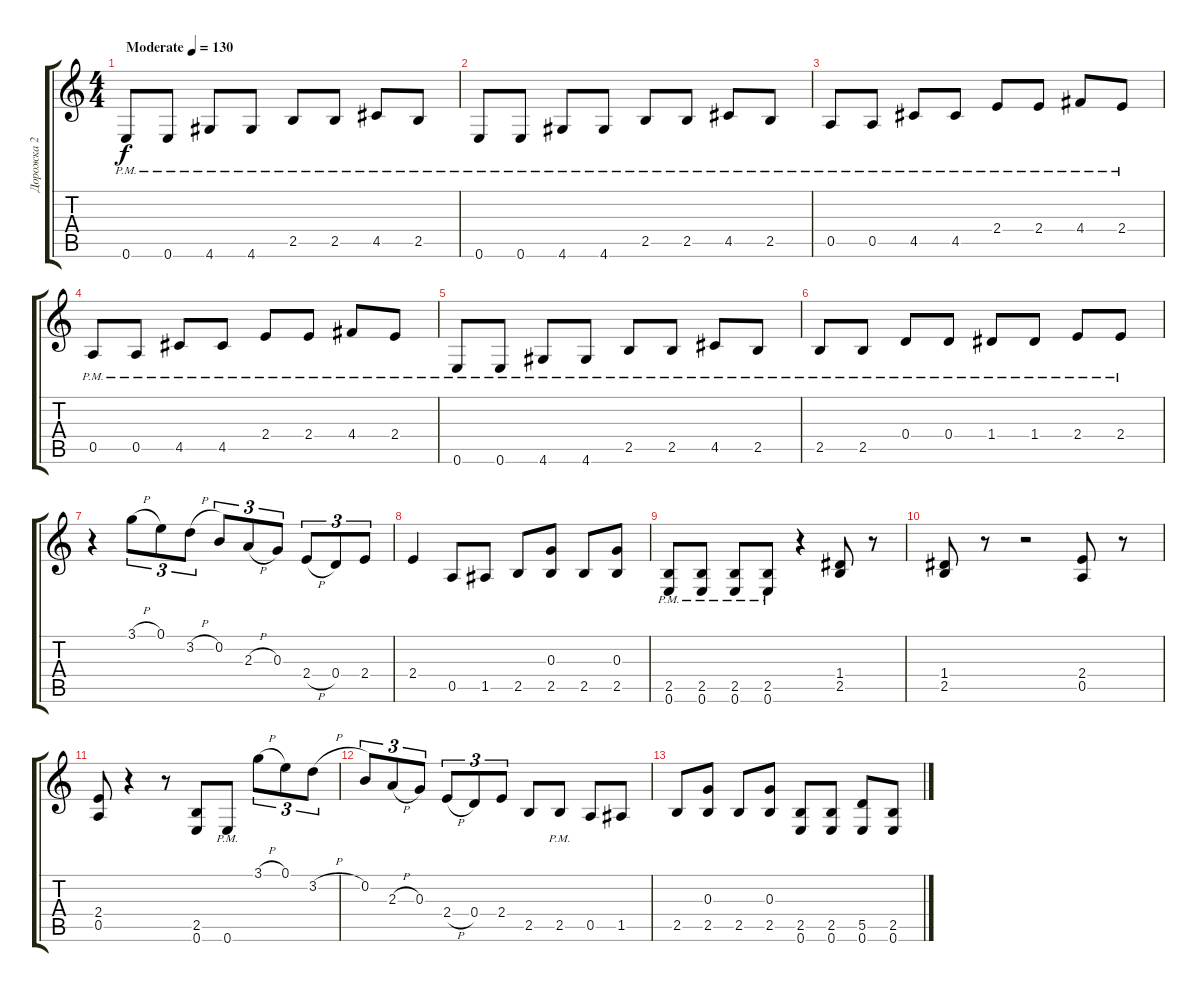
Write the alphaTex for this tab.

\track ("Дорожка 2" "Дорожка 2") {instrument overdrivenguitar}
\staff {score tabs}
\tuning (E4 B3 G3 D3 A2 E2) {hide}
\ts (4 4)
\tempo (130 "Moderate")
\clef g2
\ks c
0.6{pm}.8{dy f instrument overdrivenguitar} 0.6{pm}.8 4.6{pm}.8 4.6{pm}.8 2.5{pm}.8 2.5{pm}.8 4.5{pm}.8 2.5{pm}.8 |
0.6{pm}.8 0.6{pm}.8 4.6{pm}.8 4.6{pm}.8 2.5{pm}.8 2.5{pm}.8 4.5{pm}.8 2.5{pm}.8 |
0.5{pm}.8 0.5{pm}.8 4.5{pm}.8 4.5{pm}.8 2.4{pm}.8 2.4{pm}.8 4.4{pm}.8 2.4{pm}.8 |
0.5{pm}.8 0.5{pm}.8 4.5{pm}.8 4.5{pm}.8 2.4{pm}.8 2.4{pm}.8 4.4{pm}.8 2.4{pm}.8 |
0.6{pm}.8 0.6{pm}.8 4.6{pm}.8 4.6{pm}.8 2.5{pm}.8 2.5{pm}.8 4.5{pm}.8 2.5{pm}.8 |
2.5{pm}.8 2.5{pm}.8 0.4{pm}.8 0.4{pm}.8 1.4{pm}.8 1.4{pm}.8 2.4{pm}.8 2.4{pm}.8 |
r.4 3.1{h}.8{tu (3 2)} 0.1.8{tu (3 2)} 3.2{h}.8{tu (3 2)} 0.2.8{tu (3 2)} 2.3{h}.8{tu (3 2)} 0.3.8{tu (3 2)} 2.4{h}.8{tu (3 2)} 0.4.8{tu (3 2)} 2.4.8{tu (3 2)} |
2.4.4 0.5.8 1.5.8 2.5.8 (0.3 2.5).8 2.5.8 (0.3 2.5).8 |
(2.5 0.6{pm}).8 (2.5 0.6{pm}).8 (2.5 0.6{pm}).8 (2.5 0.6{pm}).8 r.4 (1.4 2.5).8 r.8 |
(1.4 2.5).8 r.8 r.2 (2.4 0.5).8 r.8 |
(2.4 0.5).8 r.4 r.8 (2.5 0.6).8 0.6{pm}.8 3.1{h}.8{tu (3 2)} 0.1.8{tu (3 2)} 3.2{h}.8{tu (3 2)} |
0.2.8{tu (3 2)} 2.3{h}.8{tu (3 2)} 0.3.8{tu (3 2)} 2.4{h}.8{tu (3 2)} 0.4.8{tu (3 2)} 2.4.8{tu (3 2)} 2.5.8 2.5{pm}.8 0.5.8 1.5.8 |
2.5.8 (0.3 2.5).8 2.5.8 (0.3 2.5).8 (2.5 0.6).8 (2.5 0.6).8 (5.5 0.6).8 (2.5 0.6).8
